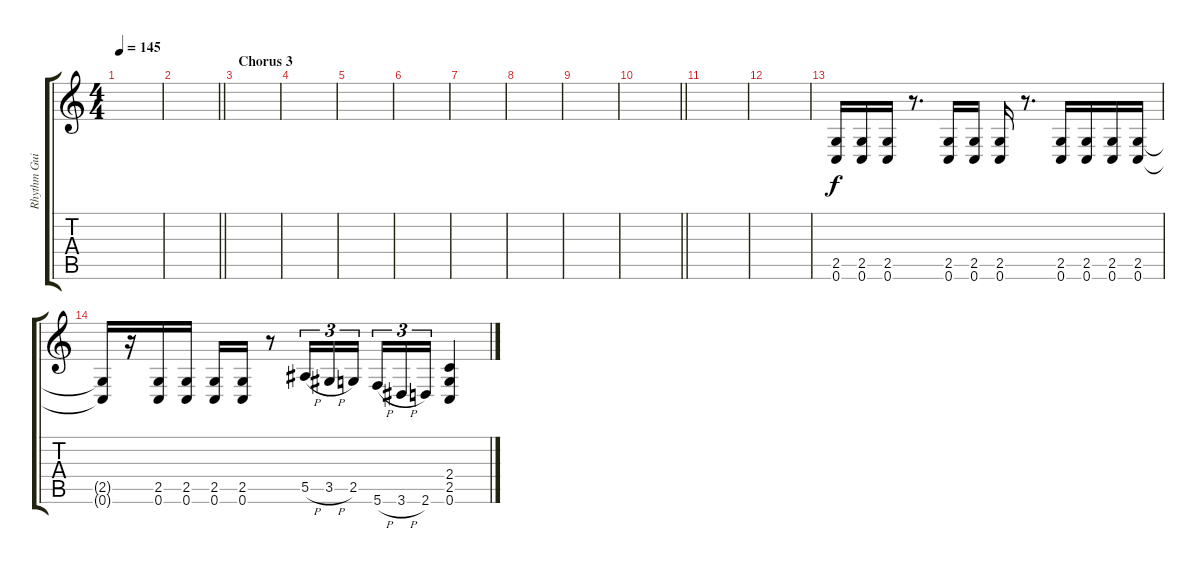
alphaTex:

\track ("Rhythm Guitar 2" "Rhythm Gui") {instrument distortionguitar}
\staff {score tabs}
\tuning (C4 G3 Eb3 Bb2 F2 C2) {hide}
\ts (4 4)
\tempo 145
\clef g2
\ks c
|
\barLineRight lightlight
|
\section ("" "Chorus 3")
|
|
|
|
|
|
|
\barLineRight lightlight
|
|
|
(2.5 0.6).16 (2.5 0.6).16 (2.5 0.6).16 r.8{d} (2.5 0.6).16 (2.5 0.6).16 (2.5 0.6).16 r.8{d} (2.5 0.6).16 (2.5 0.6).16 (2.5 0.6).16 (2.5 0.6).16 |
(2.5{t} 0.6{t}).16 r.16 (2.5 0.6).16 (2.5 0.6).16 (2.5 0.6).16 (2.5 0.6).16 r.8 5.5{h}.16{tu (3 2)} 3.5{h}.16{tu (3 2)} 2.5.16{tu (3 2) beam splitsecondary} 5.6{h}.16{tu (3 2)} 3.6{h}.16{tu (3 2)} 2.6.16{tu (3 2)} (2.4 2.5 0.6).4
